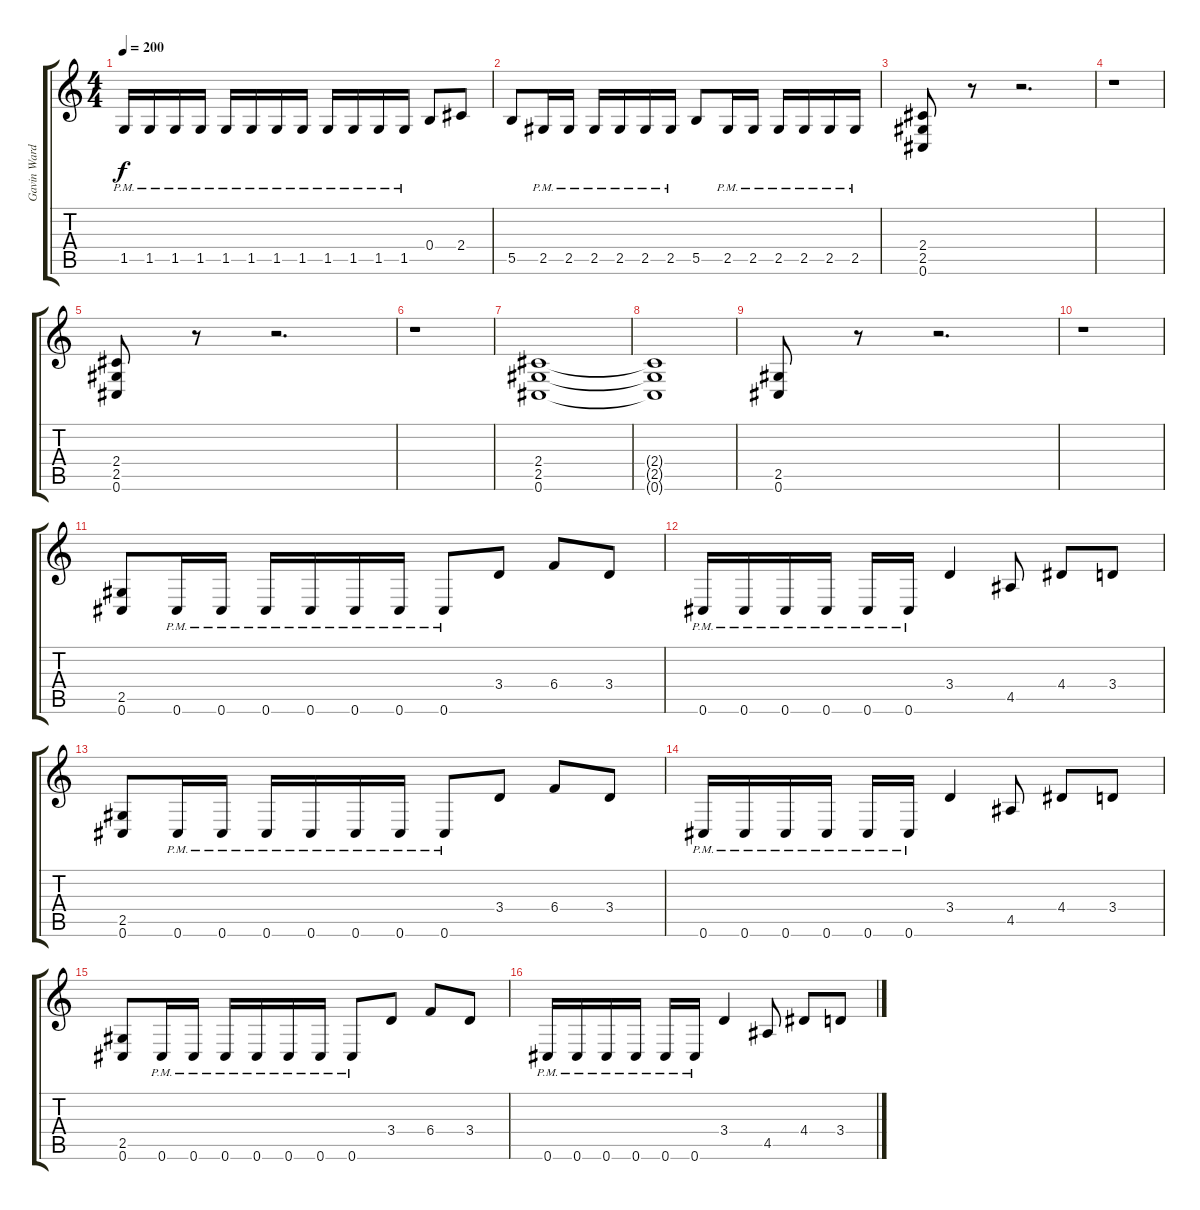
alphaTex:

\track ("Gavin Ward" "Gavin Ward") {instrument distortionguitar}
\staff {score tabs}
\tuning (Db4 Ab3 E3 B2 Gb2 Db2) {hide}
\ts (4 4)
\tempo 200
\clef g2
\ks c
1.5{pm}.16{dy f} 1.5{pm}.16 1.5{pm}.16 1.5{pm}.16 1.5{pm}.16 1.5{pm}.16 1.5{pm}.16 1.5{pm}.16 1.5{pm}.16 1.5{pm}.16 1.5{pm}.16 1.5{pm}.16 0.4.8 2.4.8 |
5.5.8 2.5{pm}.16 2.5{pm}.16 2.5{pm}.16 2.5{pm}.16 2.5{pm}.16 2.5{pm}.16 5.5.8 2.5{pm}.16 2.5{pm}.16 2.5{pm}.16 2.5{pm}.16 2.5{pm}.16 2.5{pm}.16 |
(2.4 2.5 0.6).8 r.8 r.2{d} |
r.1 |
(2.4 2.5 0.6).8 r.8 r.2{d} |
r.1 |
(2.4 2.5 0.6).1 |
(2.4{t} 2.5{t} 0.6{t}).1 |
(2.5 0.6).8 r.8 r.2{d} |
r.1 |
(2.5 0.6).8 0.6{pm}.16 0.6{pm}.16 0.6{pm}.16 0.6{pm}.16 0.6{pm}.16 0.6{pm}.16 0.6{pm}.8 3.4.8 6.4.8 3.4.8 |
0.6{pm}.16 0.6{pm}.16 0.6{pm}.16 0.6{pm}.16 0.6{pm}.16 0.6{pm}.16 3.4.4 4.5.8 4.4.8 3.4.8 |
(2.5 0.6).8 0.6{pm}.16 0.6{pm}.16 0.6{pm}.16 0.6{pm}.16 0.6{pm}.16 0.6{pm}.16 0.6{pm}.8 3.4.8 6.4.8 3.4.8 |
0.6{pm}.16 0.6{pm}.16 0.6{pm}.16 0.6{pm}.16 0.6{pm}.16 0.6{pm}.16 3.4.4 4.5.8 4.4.8 3.4.8 |
(2.5 0.6).8 0.6{pm}.16 0.6{pm}.16 0.6{pm}.16 0.6{pm}.16 0.6{pm}.16 0.6{pm}.16 0.6{pm}.8 3.4.8 6.4.8 3.4.8 |
0.6{pm}.16 0.6{pm}.16 0.6{pm}.16 0.6{pm}.16 0.6{pm}.16 0.6{pm}.16 3.4.4 4.5.8 4.4.8 3.4.8
